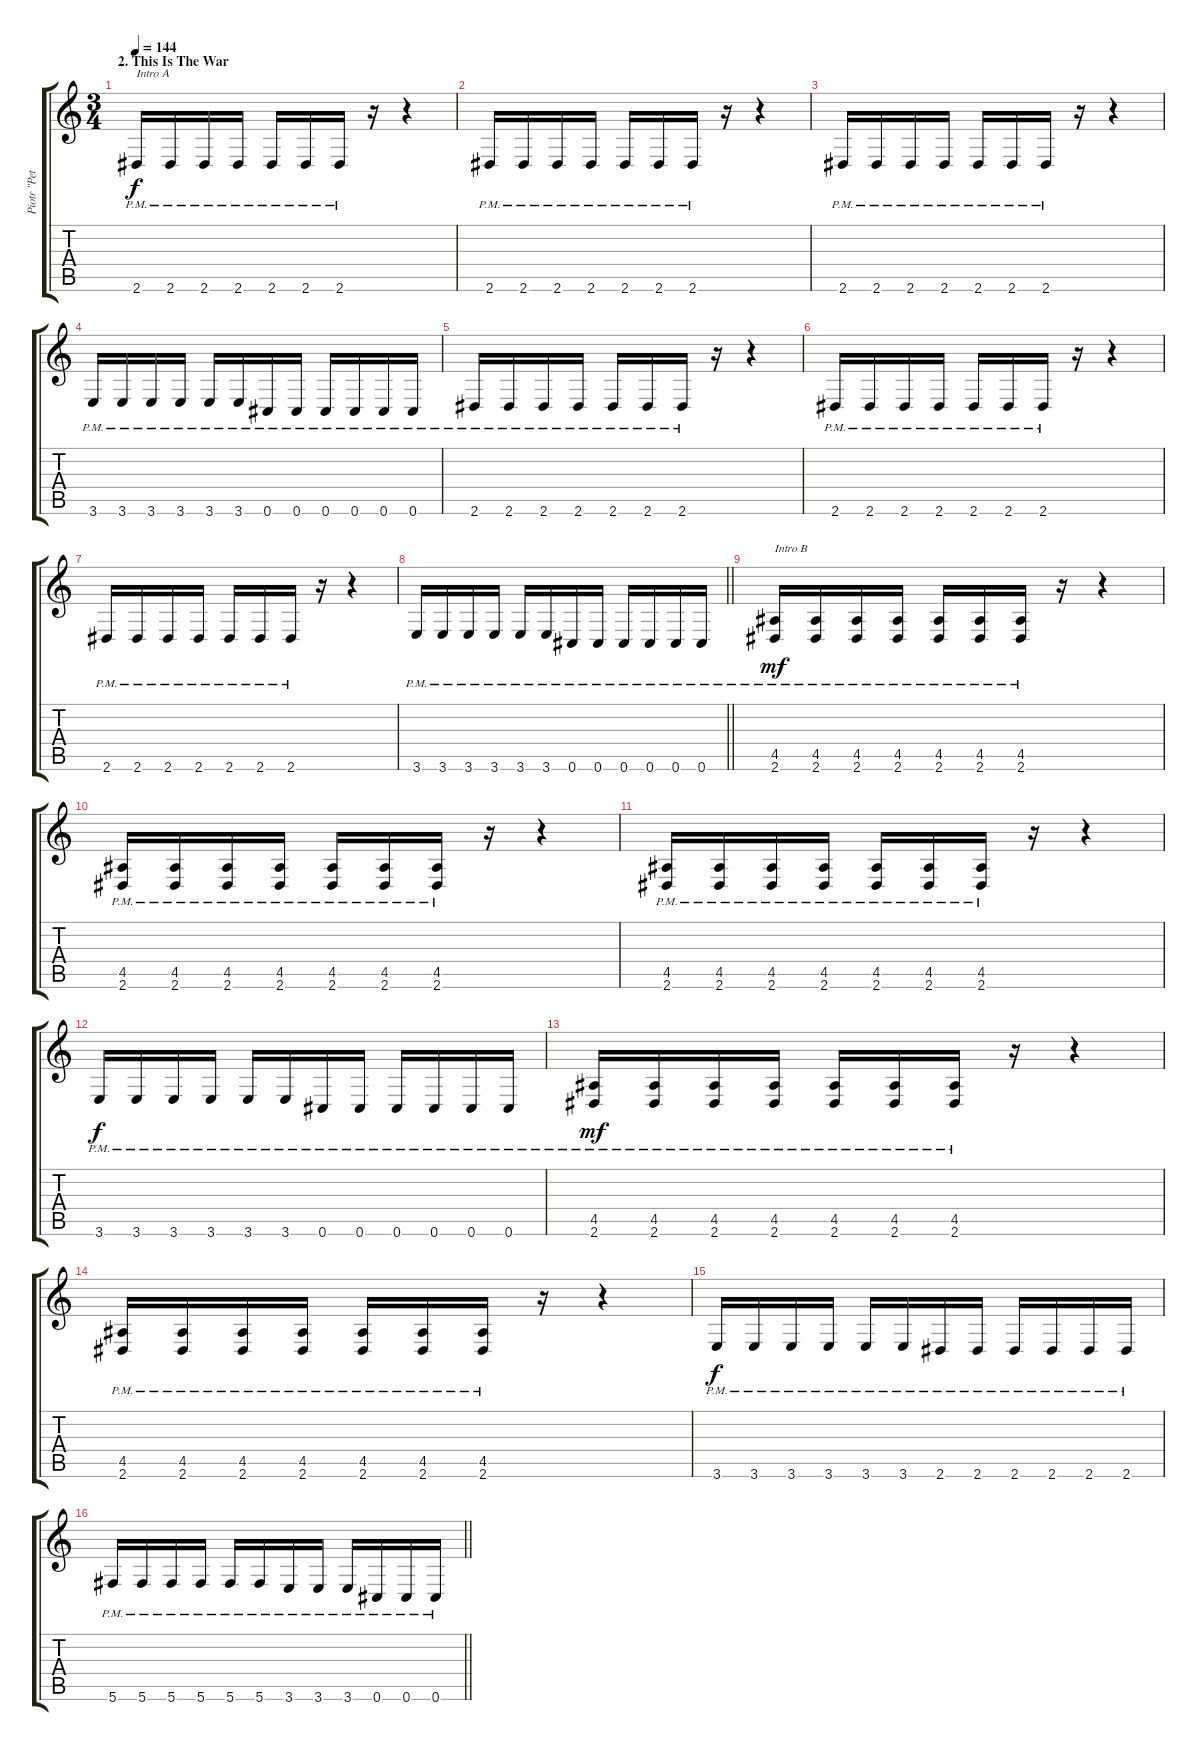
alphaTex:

\track ("Piotr \"Peter\" Wiwczarek (Rythm)" "Piotr \"Pet") {instrument distortionguitar}
\staff {score tabs}
\tuning (Db4 Ab3 E3 B2 Gb2 Db2) {hide}
\ts (3 4)
\section ("" "2. This Is The War")
\tempo 144
\clef g2
\ks c
2.6{pm}.16{txt "Intro A" dy f} 2.6{pm}.16 2.6{pm}.16 2.6{pm}.16 2.6{pm}.16 2.6{pm}.16 2.6{pm}.16 r.16 r.4 |
2.6{pm}.16 2.6{pm}.16 2.6{pm}.16 2.6{pm}.16 2.6{pm}.16 2.6{pm}.16 2.6{pm}.16 r.16 r.4 |
2.6{pm}.16 2.6{pm}.16 2.6{pm}.16 2.6{pm}.16 2.6{pm}.16 2.6{pm}.16 2.6{pm}.16 r.16 r.4 |
3.6{pm}.16 3.6{pm}.16 3.6{pm}.16 3.6{pm}.16 3.6{pm}.16 3.6{pm}.16 0.6{pm}.16 0.6{pm}.16 0.6{pm}.16 0.6{pm}.16 0.6{pm}.16 0.6{pm}.16 |
2.6{pm}.16 2.6{pm}.16 2.6{pm}.16 2.6{pm}.16 2.6{pm}.16 2.6{pm}.16 2.6{pm}.16 r.16 r.4 |
2.6{pm}.16 2.6{pm}.16 2.6{pm}.16 2.6{pm}.16 2.6{pm}.16 2.6{pm}.16 2.6{pm}.16 r.16 r.4 |
2.6{pm}.16 2.6{pm}.16 2.6{pm}.16 2.6{pm}.16 2.6{pm}.16 2.6{pm}.16 2.6{pm}.16 r.16 r.4 |
\barLineRight lightlight
3.6{pm}.16 3.6{pm}.16 3.6{pm}.16 3.6{pm}.16 3.6{pm}.16 3.6{pm}.16 0.6{pm}.16 0.6{pm}.16 0.6{pm}.16 0.6{pm}.16 0.6{pm}.16 0.6{pm}.16 |
(4.5{pm} 2.6{pm}).16{txt "Intro B" dy mf} (4.5{pm} 2.6{pm}).16 (4.5{pm} 2.6{pm}).16 (4.5{pm} 2.6{pm}).16 (4.5{pm} 2.6{pm}).16 (4.5{pm} 2.6{pm}).16 (4.5{pm} 2.6{pm}).16 r.16 r.4 |
(4.5{pm} 2.6{pm}).16 (4.5{pm} 2.6{pm}).16 (4.5{pm} 2.6{pm}).16 (4.5{pm} 2.6{pm}).16 (4.5{pm} 2.6{pm}).16 (4.5{pm} 2.6{pm}).16 (4.5{pm} 2.6{pm}).16 r.16 r.4 |
(4.5{pm} 2.6{pm}).16 (4.5{pm} 2.6{pm}).16 (4.5{pm} 2.6{pm}).16 (4.5{pm} 2.6{pm}).16 (4.5{pm} 2.6{pm}).16 (4.5{pm} 2.6{pm}).16 (4.5{pm} 2.6{pm}).16 r.16 r.4 |
3.6{pm}.16{dy f} 3.6{pm}.16 3.6{pm}.16 3.6{pm}.16 3.6{pm}.16 3.6{pm}.16 0.6{pm}.16 0.6{pm}.16 0.6{pm}.16 0.6{pm}.16 0.6{pm}.16 0.6{pm}.16 |
(4.5{pm} 2.6{pm}).16{dy mf} (4.5{pm} 2.6{pm}).16 (4.5{pm} 2.6{pm}).16 (4.5{pm} 2.6{pm}).16 (4.5{pm} 2.6{pm}).16 (4.5{pm} 2.6{pm}).16 (4.5{pm} 2.6{pm}).16 r.16 r.4 |
(4.5{pm} 2.6{pm}).16 (4.5{pm} 2.6{pm}).16 (4.5{pm} 2.6{pm}).16 (4.5{pm} 2.6{pm}).16 (4.5{pm} 2.6{pm}).16 (4.5{pm} 2.6{pm}).16 (4.5{pm} 2.6{pm}).16 r.16 r.4 |
3.6{pm}.16{dy f} 3.6{pm}.16 3.6{pm}.16 3.6{pm}.16 3.6{pm}.16 3.6{pm}.16 2.6{pm}.16 2.6{pm}.16 2.6{pm}.16 2.6{pm}.16 2.6{pm}.16 2.6{pm}.16 |
\barLineRight lightlight
5.6{pm}.16 5.6{pm}.16 5.6{pm}.16 5.6{pm}.16 5.6{pm}.16 5.6{pm}.16 3.6{pm}.16 3.6{pm}.16 3.6{pm}.16 0.6{pm}.16 0.6{pm}.16 0.6{pm}.16
